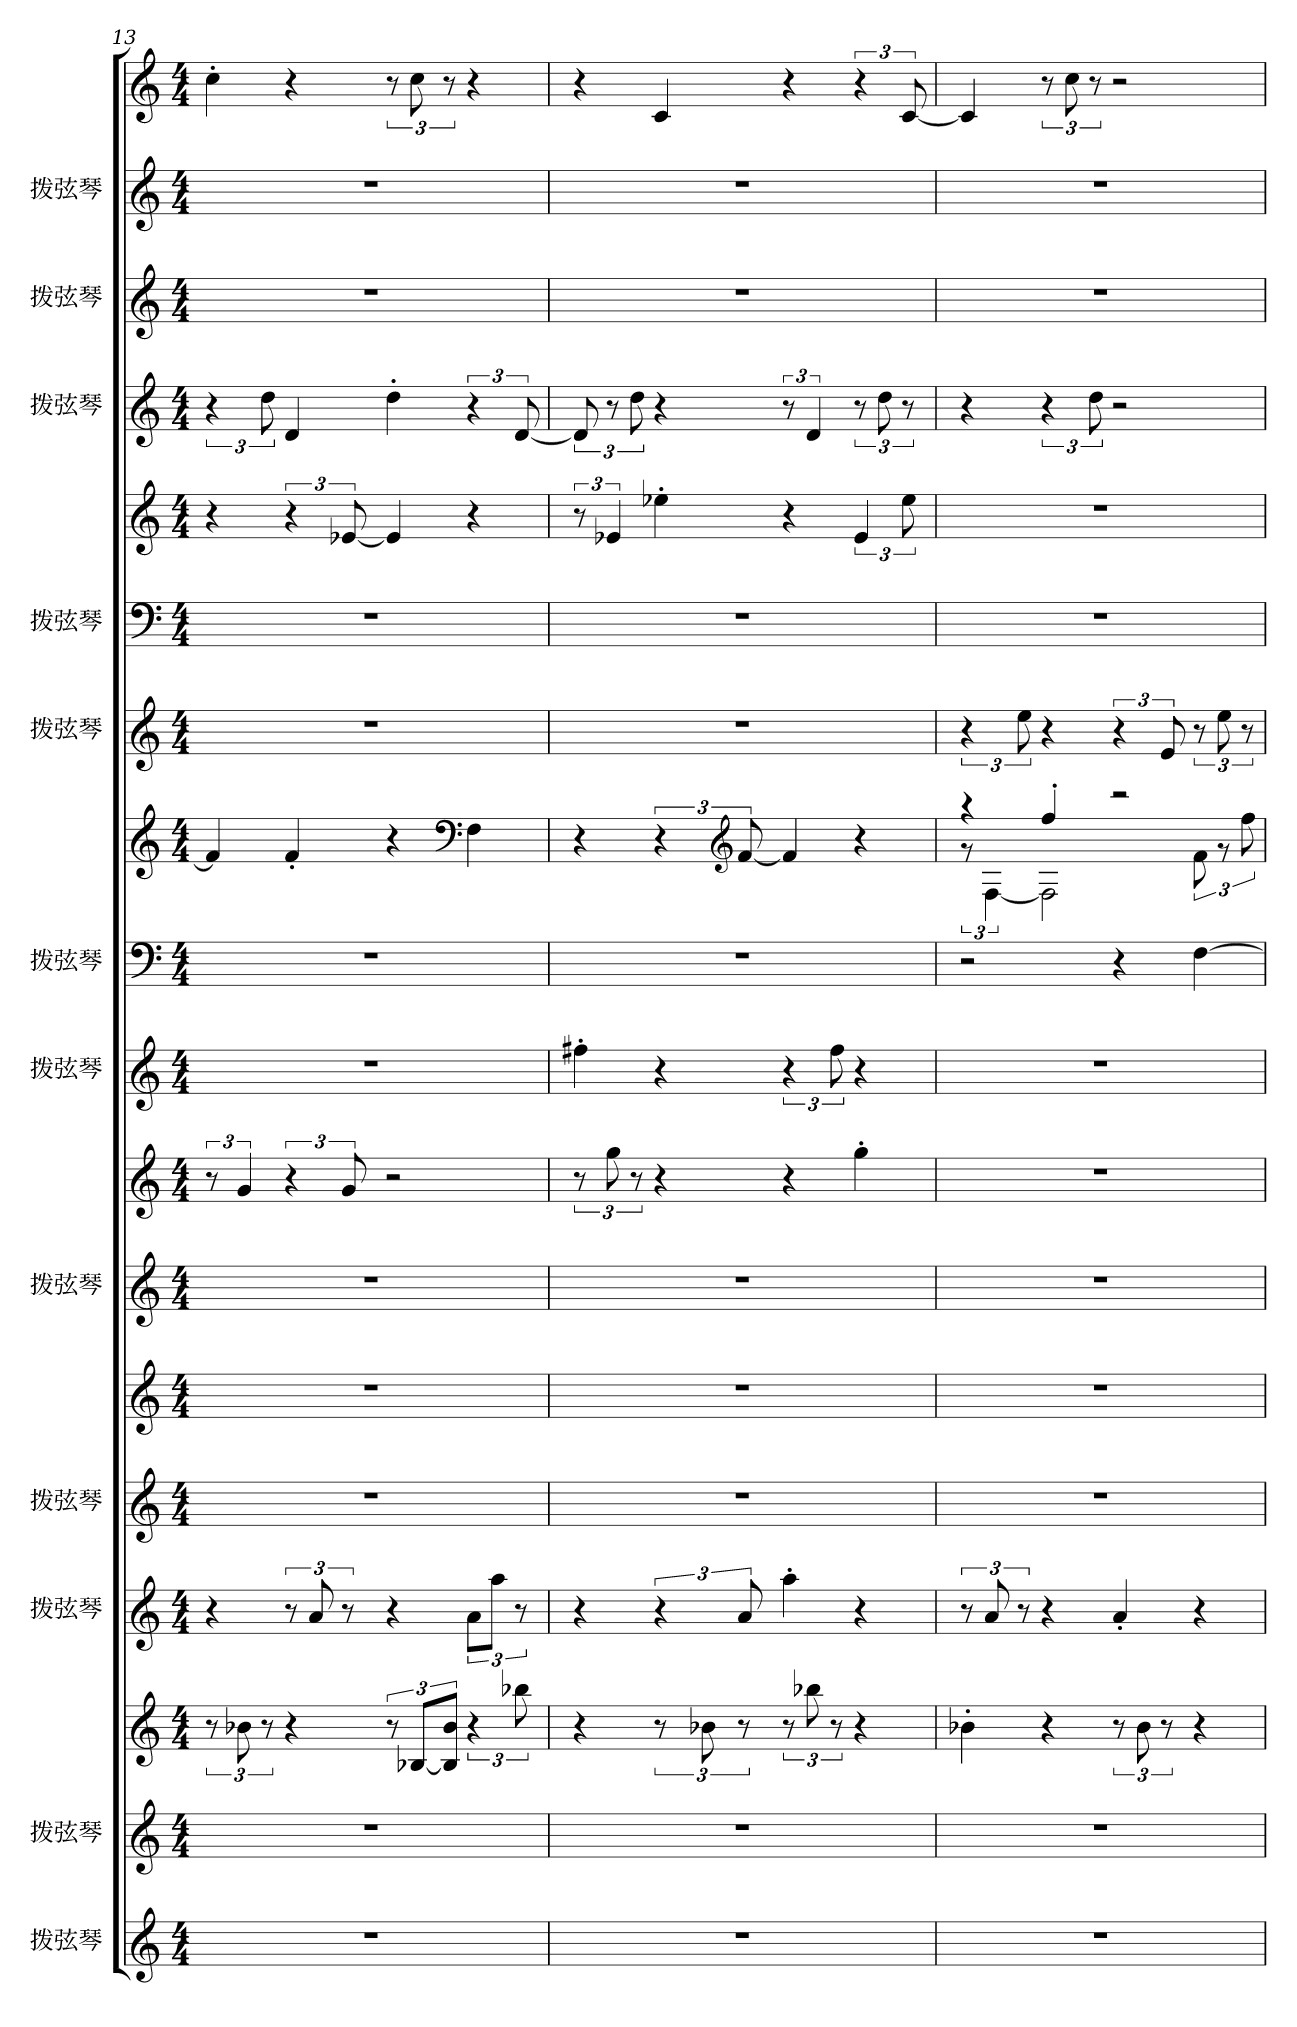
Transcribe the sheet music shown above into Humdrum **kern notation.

**kern	**kern	**kern	**kern	**kern	**kern	**kern	**kern	**kern	**kern	**kern	**kern	**kern	**kern	**kern	**kern	**kern	**kern
*part12	*part11	*part11	*part10	*part9	*part9	*part8	*part8	*part7	*part6	*part6	*part5	*part4	*part4	*part3	*part2	*part1	*part1
*staff18	*staff17	*staff16	*staff15	*staff14	*staff13	*staff12	*staff11	*staff10	*staff9	*staff8	*staff7	*staff6	*staff5	*staff4	*staff3	*staff2	*staff1
*I"拨弦琴	*I"拨弦琴	*	*I"拨弦琴	*I"拨弦琴	*	*I"拨弦琴	*	*I"拨弦琴	*I"拨弦琴	*	*I"拨弦琴	*I"拨弦琴	*	*I"拨弦琴	*I"拨弦琴	*I"拨弦琴	*
*clefG2	*clefG2	*clefG2	*clefG2	*clefG2	*clefG2	*clefG2	*clefG2	*clefG2	*clefF4	*clefG2	*clefG2	*clefF4	*clefG2	*clefG2	*clefG2	*clefG2	*clefG2
*k[]	*k[]	*k[]	*k[]	*k[]	*k[]	*k[]	*k[]	*k[]	*k[]	*k[]	*k[]	*k[]	*k[]	*k[]	*k[]	*k[]	*k[]
*M4/4	*M4/4	*M4/4	*M4/4	*M4/4	*M4/4	*M4/4	*M4/4	*M4/4	*M4/4	*M4/4	*M4/4	*M4/4	*M4/4	*M4/4	*M4/4	*M4/4	*M4/4
=13	=13	=13	=13	=13	=13	=13	=13	=13	=13	=13	=13	=13	=13	=13	=13	=13	=13
1r	1r	12r	4r	1r	1r	1r	12r	1r	1r	4f/]	1r	1r	4r	6r	1r	1r	4cc'\
.	.	12b-X\	.	.	.	.	6g/	.	.	.	.	.	.	.	.	.	.
.	.	12r	.	.	.	.	.	.	.	.	.	.	.	12dd\	.	.	.
.	.	4r	12r	.	.	.	6r	.	.	4f'/	.	.	6r	4d/	.	.	4r
.	.	.	12a/	.	.	.	.	.	.	.	.	.	.	.	.	.	.
.	.	.	12r	.	.	.	12g/	.	.	.	.	.	[12e-X/	.	.	.	.
.	.	12r	4r	.	.	.	2r	.	.	4r	.	.	4e-/]	4dd'\	.	.	12r
.	.	[12B-X/L	.	.	.	.	.	.	.	.	.	.	.	.	.	.	12cc\
.	.	12B-/] 12b-/J	.	.	.	.	.	.	.	.	.	.	.	.	.	.	12r
*	*	*	*	*	*	*	*	*	*	*clefF4	*	*	*	*	*	*	*
.	.	6r	12a\L	.	.	.	.	.	.	4F\	.	.	4r	6r	.	.	4r
.	.	.	12aa\J	.	.	.	.	.	.	.	.	.	.	.	.	.	.
.	.	12bb-X\	12r	.	.	.	.	.	.	.	.	.	.	[12d/	.	.	.
!!LO:PB:g=z
=14	=14	=14	=14	=14	=14	=14	=14	=14	=14	=14	=14	=14	=14	=14	=14	=14	=14
1r	1r	4r	4r	1r	1r	1r	12r	4ff#X'\	1r	4r	1r	1r	12r	12d/]	1r	1r	4r
.	.	.	.	.	.	.	12gg\	.	.	.	.	.	6e-X/	12r	.	.	.
.	.	.	.	.	.	.	12r	.	.	.	.	.	.	12dd\	.	.	.
.	.	12r	6r	.	.	.	4r	4r	.	6r	.	.	4ee-X'\	4r	.	.	4c/
.	.	12b-X\	.	.	.	.	.	.	.	.	.	.	.	.	.	.	.
*	*	*	*	*	*	*	*	*	*	*clefG2	*	*	*	*	*	*	*
.	.	12r	12a/	.	.	.	.	.	.	[12f/	.	.	.	.	.	.	.
.	.	12r	4aa'\	.	.	.	4r	6r	.	4f/]	.	.	4r	12r	.	.	4r
.	.	12bb-X\	.	.	.	.	.	.	.	.	.	.	.	6d/	.	.	.
.	.	12r	.	.	.	.	.	12ff#\	.	.	.	.	.	.	.	.	.
.	.	4r	4r	.	.	.	4gg'\	4r	.	4r	.	.	6e-/	12r	.	.	6r
.	.	.	.	.	.	.	.	.	.	.	.	.	.	12dd\	.	.	.
.	.	.	.	.	.	.	.	.	.	.	.	.	12ee-\	12r	.	.	[12c/
=15	=15	=15	=15	=15	=15	=15	=15	=15	=15	=15	=15	=15	=15	=15	=15	=15	=15
*	*	*	*	*	*	*	*	*	*	*^	*	*	*	*	*	*	*
1r	1r	4b-X'\	12r	1r	1r	1r	1r	1r	2r	4r	12r	6r	1r	1r	4r	1r	1r	4c/]
.	.	.	12a/	.	.	.	.	.	.	.	[6F\	.	.	.	.	.	.	.
.	.	.	12r	.	.	.	.	.	.	.	.	12ee\	.	.	.	.	.	.
.	.	4r	4r	.	.	.	.	.	.	4ff'/	2F\]	4r	.	.	6r	.	.	12r
.	.	.	.	.	.	.	.	.	.	.	.	.	.	.	.	.	.	12cc\
.	.	.	.	.	.	.	.	.	.	.	.	.	.	.	12dd\	.	.	12r
.	.	12r	4a'/	.	.	.	.	.	4r	2r	.	6r	.	.	2r	.	.	2r
.	.	12b-\	.	.	.	.	.	.	.	.	.	.	.	.	.	.	.	.
.	.	12r	.	.	.	.	.	.	.	.	.	12e/	.	.	.	.	.	.
.	.	4r	4r	.	.	.	.	.	[4F\	.	12f\	12r	.	.	.	.	.	.
.	.	.	.	.	.	.	.	.	.	.	12r	12ee\	.	.	.	.	.	.
.	.	.	.	.	.	.	.	.	.	.	12ff\	12r	.	.	.	.	.	.
*	*	*	*	*	*	*	*	*	*	*v	*v	*	*	*	*	*	*	*
=	=	=	=	=	=	=	=	=	=	=	=	=	=	=	=	=	=
*-	*-	*-	*-	*-	*-	*-	*-	*-	*-	*-	*-	*-	*-	*-	*-	*-	*-
